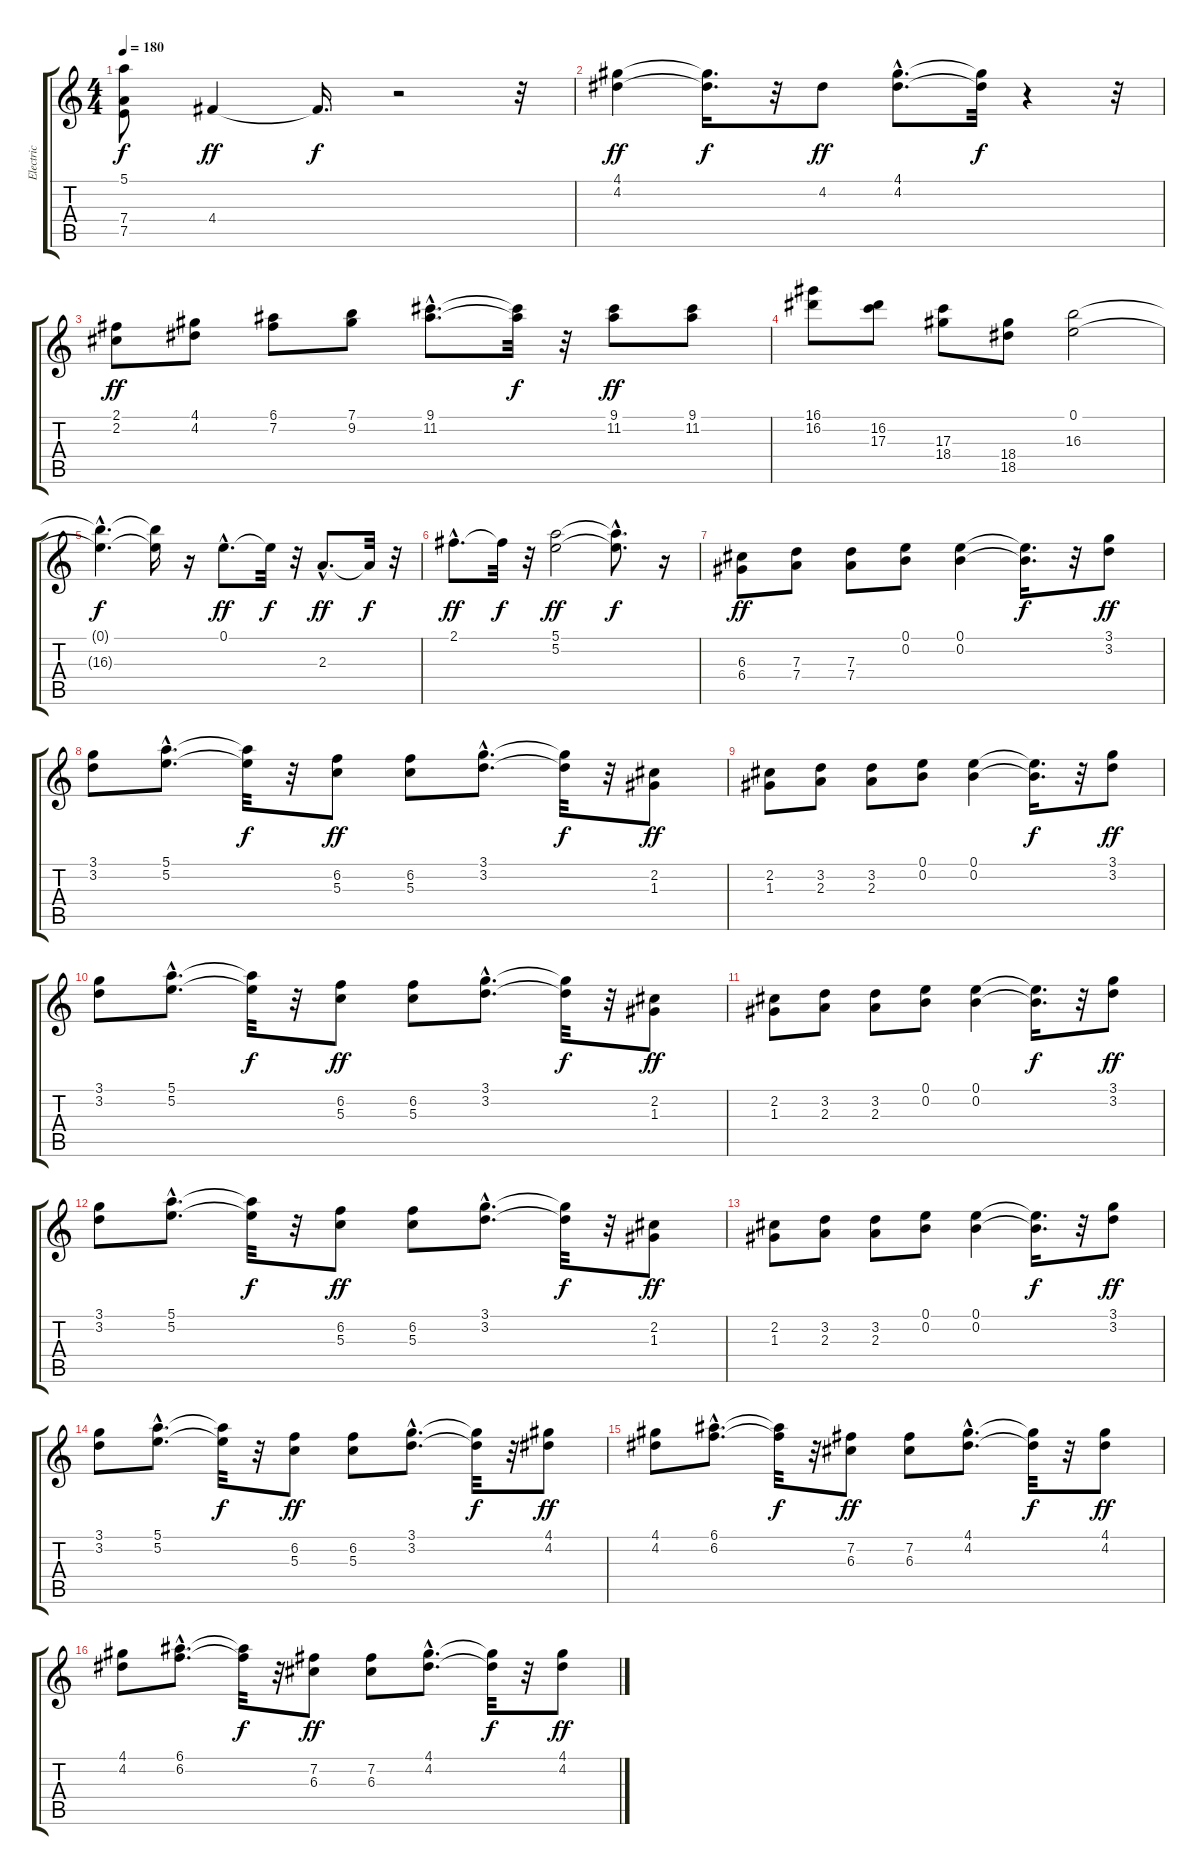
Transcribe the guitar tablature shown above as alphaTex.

\track ("Electric" "Electric") {instrument distortionguitar}
\staff {score tabs}
\tuning (E4 B3 G3 D3 A2 E2) {hide}
\ts (4 4)
\tempo 180
\clef g2
\ks c
(5.1{t} 7.4{t} 7.5{t}).8{dy f} 4.4.4{dy ff} 4.4{t}.16{d dy f} r.2 r.32 |
(4.1 4.2).4{dy ff} (4.1{t} 4.2{t}).16{d dy f} r.32 4.2.8{dy ff} (4.1{hac} 4.2{hac}).8{d} (4.1{t} 4.2{t}).32{dy f} r.4 r.32 |
(2.1 2.2).8{dy ff} (4.1 4.2).8 (6.1 7.2).8 (7.1 9.2).8 (9.1{hac} 11.2{hac}).8{d} (9.1{t} 11.2{t}).32{dy f} r.32 (9.1 11.2).8{dy ff} (9.1 11.2).8 |
(16.1 16.2).8 (16.2 17.3).8 (17.3 18.4).8 (18.4 18.5).8 (0.1 16.3).2 |
(0.1{hac t} 16.3{hac t}).4{d dy f} (0.1{t} 16.3{t}).16 r.16 0.1{hac}.8{d dy ff} 0.1{t}.32{dy f} r.32 2.3{hac}.8{d dy ff} 2.3{t}.32{dy f} r.32 |
2.1{hac}.8{d dy ff} 2.1{t}.32{dy f} r.32 (5.1 5.2).2{dy ff} (5.1{hac t} 5.2{hac t}).8{d dy f} r.16 |
(6.3 6.4).8{dy ff} (7.3 7.4).8 (7.3 7.4).8 (0.1 0.2).8 (0.1 0.2).4 (0.1{t} 0.2{t}).16{d dy f} r.32 (3.1 3.2).8{dy ff} |
(3.1 3.2).8 (5.1{hac} 5.2{hac}).8{d} (5.1{t} 5.2{t}).32{dy f} r.32 (6.2 5.3).8{dy ff} (6.2 5.3).8 (3.1{hac} 3.2{hac}).8{d} (3.1{t} 3.2{t}).32{dy f} r.32 (2.2 1.3).8{dy ff} |
(2.2 1.3).8 (3.2 2.3).8 (3.2 2.3).8 (0.1 0.2).8 (0.1 0.2).4 (0.1{t} 0.2{t}).16{d dy f} r.32 (3.1 3.2).8{dy ff} |
(3.1 3.2).8 (5.1{hac} 5.2{hac}).8{d} (5.1{t} 5.2{t}).32{dy f} r.32 (6.2 5.3).8{dy ff} (6.2 5.3).8 (3.1{hac} 3.2{hac}).8{d} (3.1{t} 3.2{t}).32{dy f} r.32 (2.2 1.3).8{dy ff} |
(2.2 1.3).8 (3.2 2.3).8 (3.2 2.3).8 (0.1 0.2).8 (0.1 0.2).4 (0.1{t} 0.2{t}).16{d dy f} r.32 (3.1 3.2).8{dy ff} |
(3.1 3.2).8 (5.1{hac} 5.2{hac}).8{d} (5.1{t} 5.2{t}).32{dy f} r.32 (6.2 5.3).8{dy ff} (6.2 5.3).8 (3.1{hac} 3.2{hac}).8{d} (3.1{t} 3.2{t}).32{dy f} r.32 (2.2 1.3).8{dy ff} |
(2.2 1.3).8 (3.2 2.3).8 (3.2 2.3).8 (0.1 0.2).8 (0.1 0.2).4 (0.1{t} 0.2{t}).16{d dy f} r.32 (3.1 3.2).8{dy ff} |
(3.1 3.2).8 (5.1{hac} 5.2{hac}).8{d} (5.1{t} 5.2{t}).32{dy f} r.32 (6.2 5.3).8{dy ff} (6.2 5.3).8 (3.1{hac} 3.2{hac}).8{d} (3.1{t} 3.2{t}).32{dy f} r.32 (4.1 4.2).8{dy ff} |
(4.1 4.2).8 (6.1{hac} 6.2{hac}).8{d} (6.1{t} 6.2{t}).32{dy f} r.32 (7.2 6.3).8{dy ff} (7.2 6.3).8 (4.1{hac} 4.2{hac}).8{d} (4.1{t} 4.2{t}).32{dy f} r.32 (4.1 4.2).8{dy ff} |
(4.1 4.2).8 (6.1{hac} 6.2{hac}).8{d} (6.1{t} 6.2{t}).32{dy f} r.32 (7.2 6.3).8{dy ff} (7.2 6.3).8 (4.1{hac} 4.2{hac}).8{d} (4.1{t} 4.2{t}).32{dy f} r.32 (4.1 4.2).8{dy ff}
